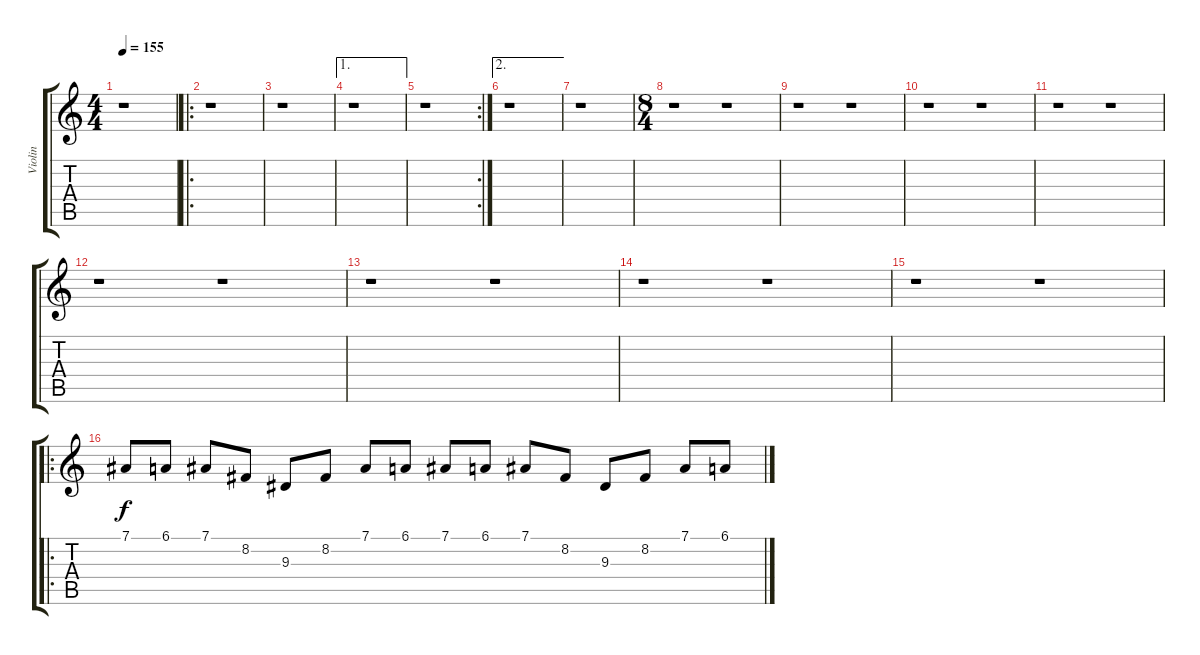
\track ("Violin" "Violin") {instrument violin}
\staff {score tabs}
\tuning (Eb4 Bb3 Gb3 Db3 Ab2 Eb2) {hide}
\ts (4 4)
\tempo 155
\clef g2
\ks c
r.1{dy f} |
\ro
r.1 |
r.1 |
\ae 1
r.1 |
\rc 2
r.1 |
\ae 2
r.1 |
r.1 |
\ts (8 4)
r.1 r.1 |
r.1 r.1 |
r.1 r.1 |
r.1 r.1 |
r.1 r.1 |
r.1 r.1 |
r.1 r.1 |
r.1 r.1 |
\ro
7.1.8 6.1.8 7.1.8 8.2.8 9.3.8 8.2.8 7.1.8 6.1.8 7.1.8 6.1.8 7.1.8 8.2.8 9.3.8 8.2.8 7.1.8 6.1.8
